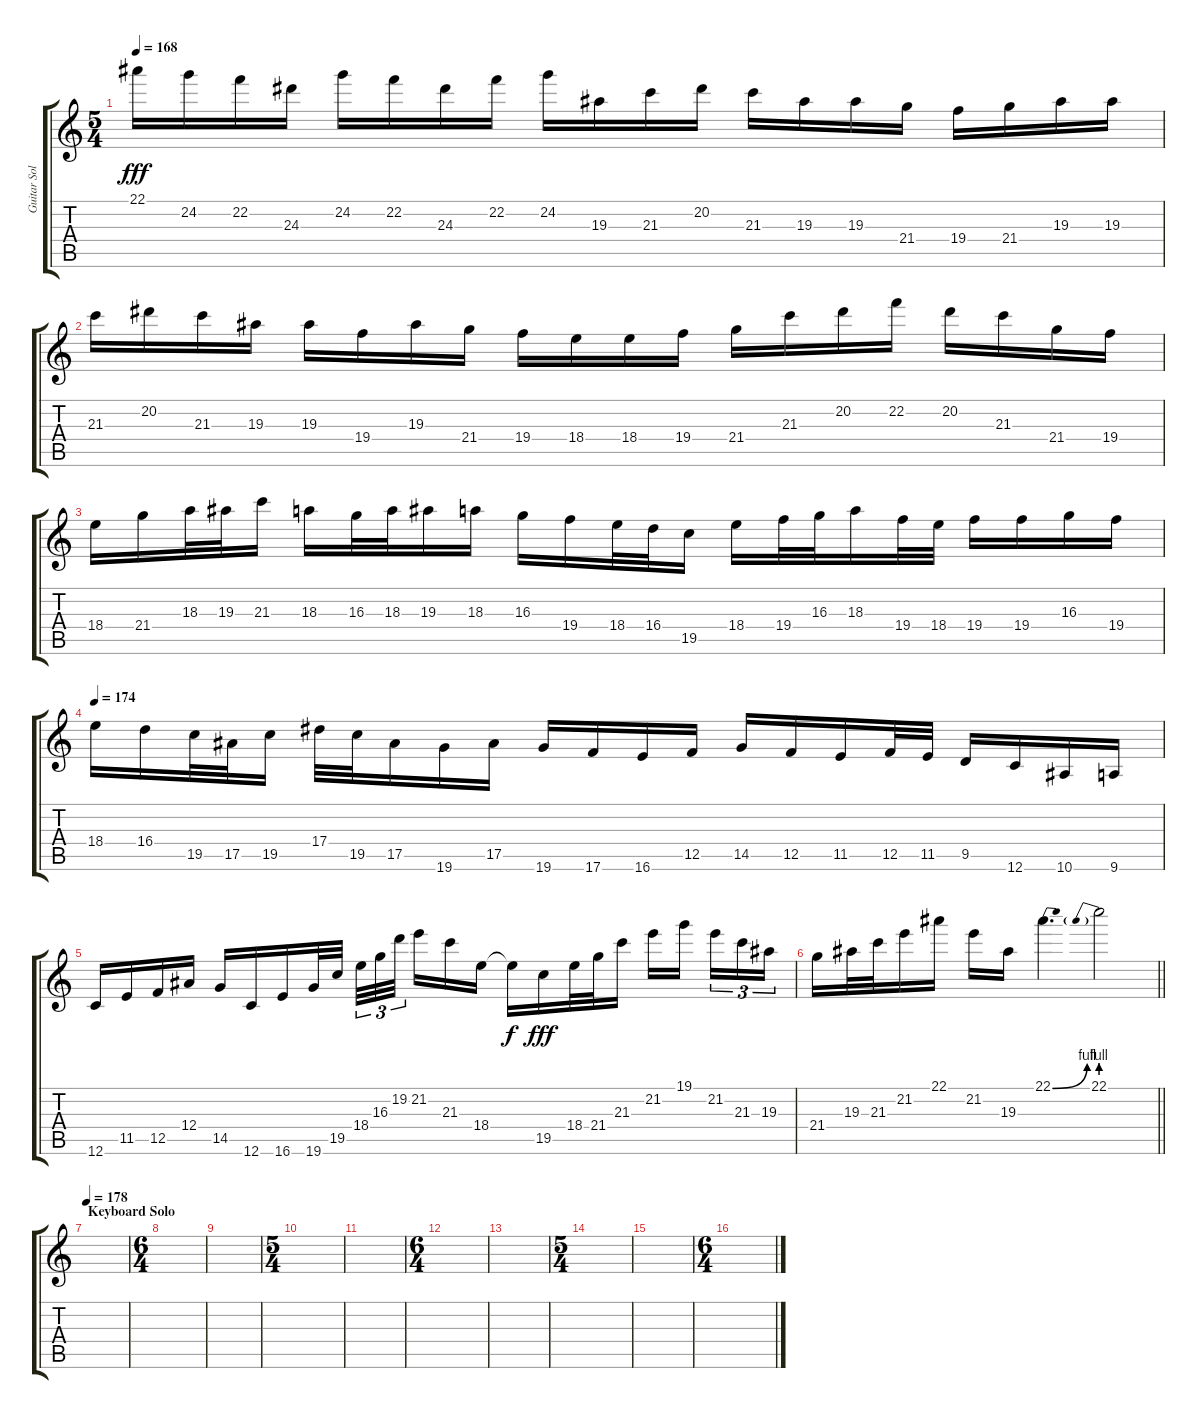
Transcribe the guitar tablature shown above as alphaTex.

\track ("Guitar Solo" "Guitar Sol") {instrument distortionguitar}
\staff {score tabs}
\tuning (C4 G3 Eb3 Bb2 F2 C2) {hide}
\ts (5 4)
\tempo 168
\clef g2
\ks c
22.1.16{dy fff} 24.2.16 22.2.16 24.3.16 24.2.16 22.2.16 24.3.16 22.2.16 24.2.16 19.3.16 21.3.16 20.2.16 21.3.16 19.3.16 19.3.16 21.4.16 19.4.16 21.4.16 19.3.16 19.3.16 |
21.3.16 20.2.16 21.3.16 19.3.16 19.3.16 19.4.16 19.3.16 21.4.16 19.4.16 18.4.16 18.4.16 19.4.16 21.4.16 21.3.16 20.2.16 22.2.16 20.2.16 21.3.16 21.4.16 19.4.16 |
18.4.16 21.4.16 18.3.32 19.3.32 21.3.16 18.3.16 16.3.32 18.3.32 19.3.16 18.3.16 16.3.16 19.4.16 18.4.32 16.4.32 19.5.16 18.4.16 19.4.32 16.3.32 18.3.16 19.4.32 18.4.32 19.4.16 19.4.16 16.3.16 19.4.16 |
\tempo 174
18.4.16 16.4.16 19.5.32 17.5.32 19.5.16 17.4.32 19.5.32 17.5.16 19.6.16 17.5.16 19.6.16 17.6.16 16.6.16 12.5.16 14.5.16 12.5.16 11.5.16 12.5.32 11.5.32 9.5.16 12.6.16 10.6.16 9.6.16 |
12.6.16 11.5.16 12.5.16 12.4.16 14.5.16 12.6.16 16.6.16 19.6.32 19.5.32 18.4.32{tu (3 2)} 16.3.32{tu (3 2)} 19.2.32{tu (3 2) beam splitsecondary} 21.2.16 21.3.16 18.4.16 18.4{t}.16{dy f} 19.5.16{dy fff} 18.4.32 21.4.32 21.3.16 21.2.16 19.1.16{beam splitsecondary} 21.2.16{tu (3 2)} 21.3.16{tu (3 2)} 19.3.16{tu (3 2)} |
\barLineRight lightlight
21.4.16 19.3.32 21.3.32 21.2.16 22.1.16 21.2.16 19.3.16 22.1{be (bend 0 0 60 4)}.4{d} 22.1{be (prebend 0 4 60 4)}.2 |
\section ("" "Keyboard Solo")
\tempo 178
|
\ts (6 4)
|
|
\ts (5 4)
|
|
\ts (6 4)
|
|
\ts (5 4)
|
|
\ts (6 4)
